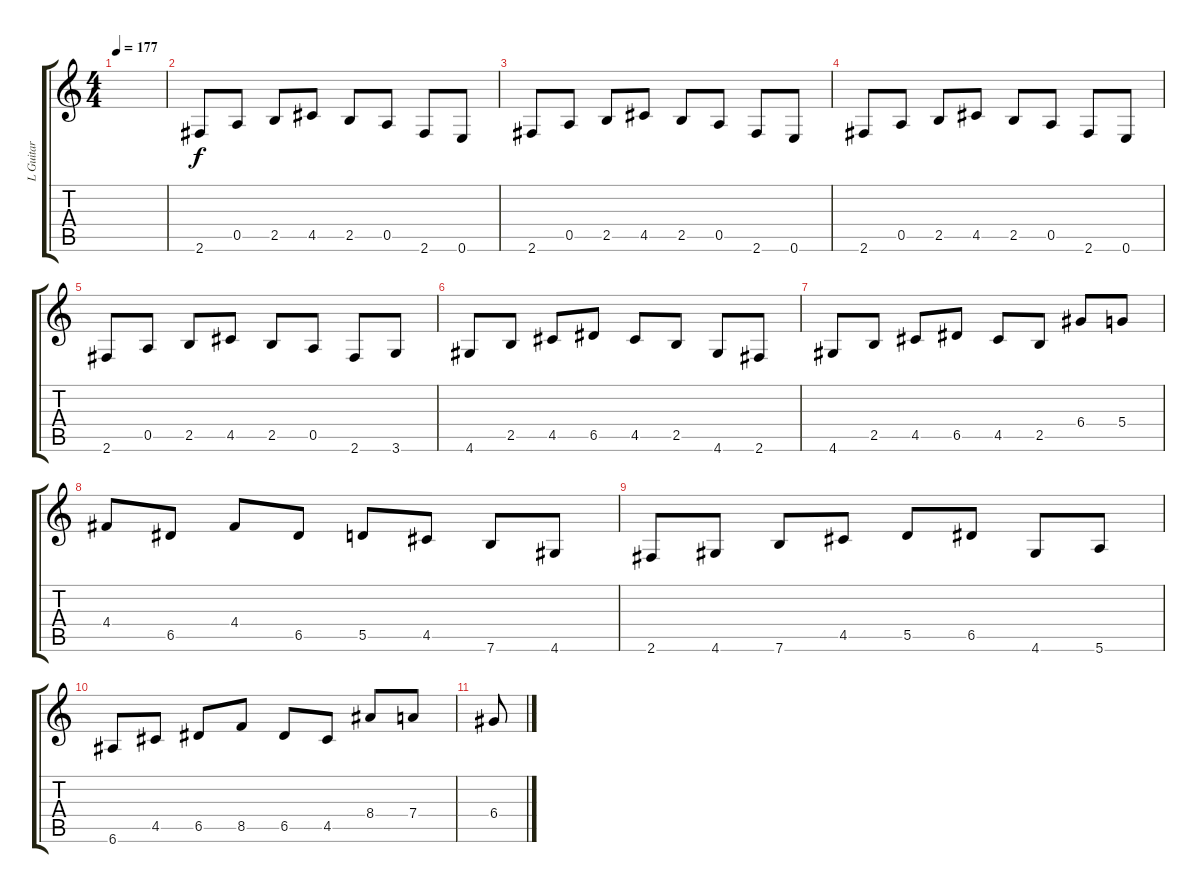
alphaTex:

\track ("L Guitar" "L Guitar") {instrument overdrivenguitar}
\staff {score tabs}
\tuning (E4 B3 G3 D3 A2 E2) {hide}
\ts (4 4)
\tempo 177
\clef g2
\ks c
|
2.6.8 0.5.8 2.5.8 4.5.8 2.5.8 0.5.8 2.6.8 0.6.8 |
2.6.8 0.5.8 2.5.8 4.5.8 2.5.8 0.5.8 2.6.8 0.6.8 |
2.6.8 0.5.8 2.5.8 4.5.8 2.5.8 0.5.8 2.6.8 0.6.8 |
2.6.8 0.5.8 2.5.8 4.5.8 2.5.8 0.5.8 2.6.8 3.6.8 |
4.6.8 2.5.8 4.5.8 6.5.8 4.5.8 2.5.8 4.6.8 2.6.8 |
4.6.8 2.5.8 4.5.8 6.5.8 4.5.8 2.5.8 6.4.8 5.4.8 |
4.4.8 6.5.8 4.4.8 6.5.8 5.5.8 4.5.8 7.6.8 4.6.8 |
2.6.8 4.6.8 7.6.8 4.5.8 5.5.8 6.5.8 4.6.8 5.6.8 |
6.6.8 4.5.8 6.5.8 8.5.8 6.5.8 4.5.8 8.4.8 7.4.8 |
6.4.8
